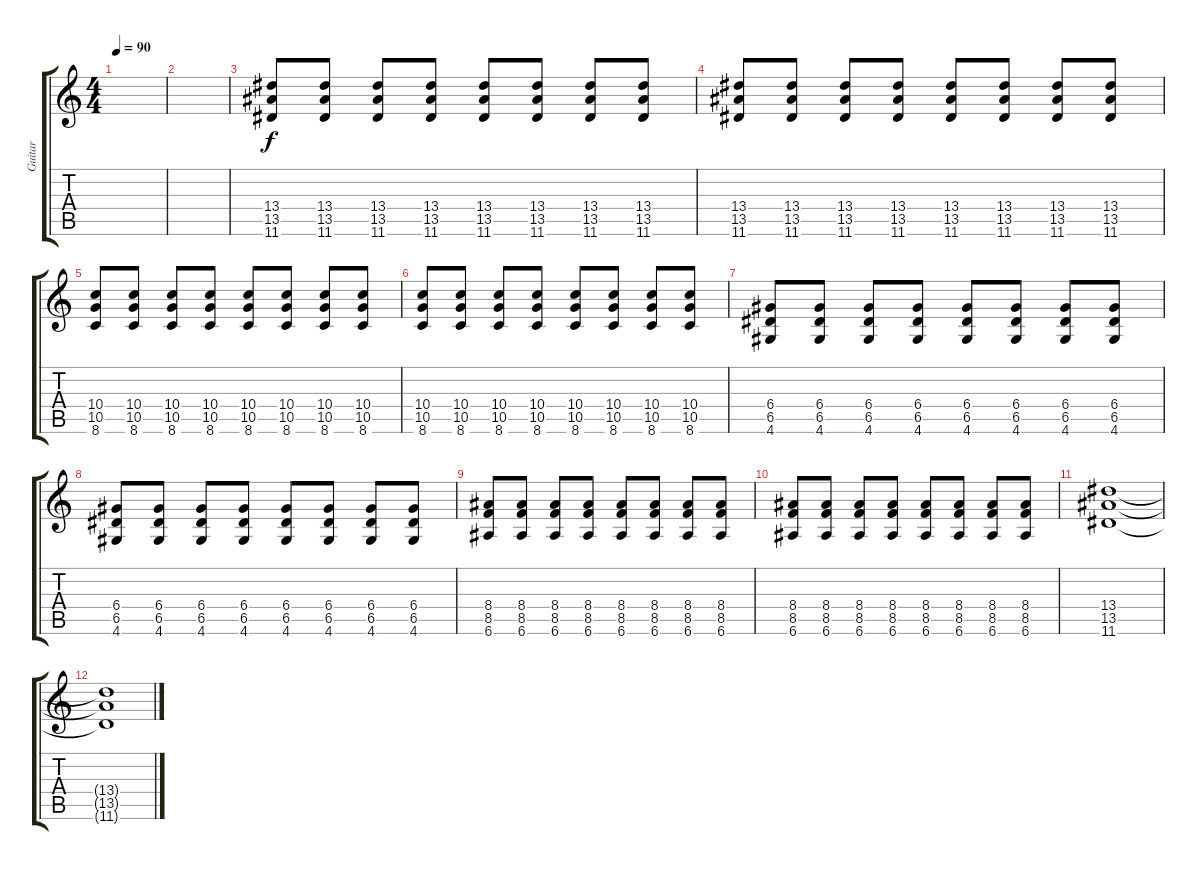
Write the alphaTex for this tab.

\track ("Guitar" "Guitar") {instrument distortionguitar}
\staff {score tabs}
\tuning (E4 B3 G3 D3 A2 E2) {hide}
\ts (4 4)
\tempo 90
\clef g2
\ks c
|
|
(13.4 13.5 11.6).8 (13.4 13.5 11.6).8 (13.4 13.5 11.6).8 (13.4 13.5 11.6).8 (13.4 13.5 11.6).8 (13.4 13.5 11.6).8 (13.4 13.5 11.6).8 (13.4 13.5 11.6).8 |
(13.4 13.5 11.6).8 (13.4 13.5 11.6).8 (13.4 13.5 11.6).8 (13.4 13.5 11.6).8 (13.4 13.5 11.6).8 (13.4 13.5 11.6).8 (13.4 13.5 11.6).8 (13.4 13.5 11.6).8 |
(10.4 10.5 8.6).8 (10.4 10.5 8.6).8 (10.4 10.5 8.6).8 (10.4 10.5 8.6).8 (10.4 10.5 8.6).8 (10.4 10.5 8.6).8 (10.4 10.5 8.6).8 (10.4 10.5 8.6).8 |
(10.4 10.5 8.6).8 (10.4 10.5 8.6).8 (10.4 10.5 8.6).8 (10.4 10.5 8.6).8 (10.4 10.5 8.6).8 (10.4 10.5 8.6).8 (10.4 10.5 8.6).8 (10.4 10.5 8.6).8 |
(6.4 6.5 4.6).8 (6.4 6.5 4.6).8 (6.4 6.5 4.6).8 (6.4 6.5 4.6).8 (6.4 6.5 4.6).8 (6.4 6.5 4.6).8 (6.4 6.5 4.6).8 (6.4 6.5 4.6).8 |
(6.4 6.5 4.6).8 (6.4 6.5 4.6).8 (6.4 6.5 4.6).8 (6.4 6.5 4.6).8 (6.4 6.5 4.6).8 (6.4 6.5 4.6).8 (6.4 6.5 4.6).8 (6.4 6.5 4.6).8 |
(8.4 8.5 6.6).8 (8.4 8.5 6.6).8 (8.4 8.5 6.6).8 (8.4 8.5 6.6).8 (8.4 8.5 6.6).8 (8.4 8.5 6.6).8 (8.4 8.5 6.6).8 (8.4 8.5 6.6).8 |
(8.4 8.5 6.6).8 (8.4 8.5 6.6).8 (8.4 8.5 6.6).8 (8.4 8.5 6.6).8 (8.4 8.5 6.6).8 (8.4 8.5 6.6).8 (8.4 8.5 6.6).8 (8.4 8.5 6.6).8 |
(13.4 13.5 11.6).1 |
(13.4{t} 13.5{t} 11.6{t}).1
